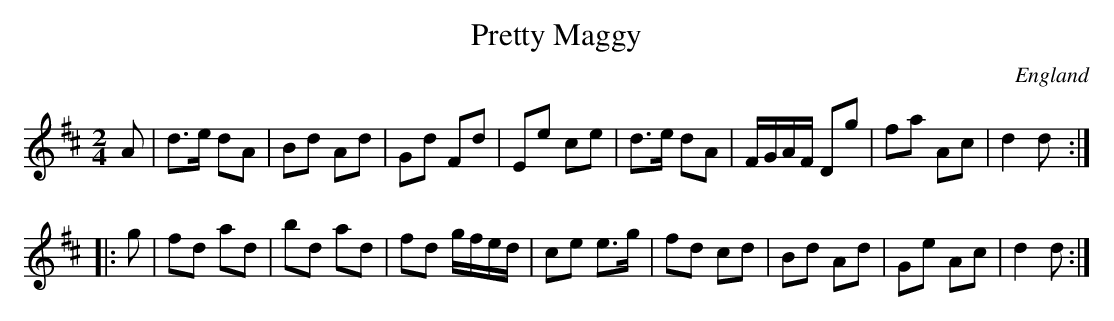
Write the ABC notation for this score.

X:1
T:Pretty Maggy
O:England
M:2/4
L:1/8
K:D
A|\
d>e dA | Bd Ad | Gd Fd | Ee ce | \
d>e dA | F/G/A/F/ Dg | fa Ac | d2 d:|*
|:g|\
fd ad | bd ad | fd g/f/e/d/ | ce e>g | \
fd cd | Bd Ad | Ge Ac | d2 d:|**
